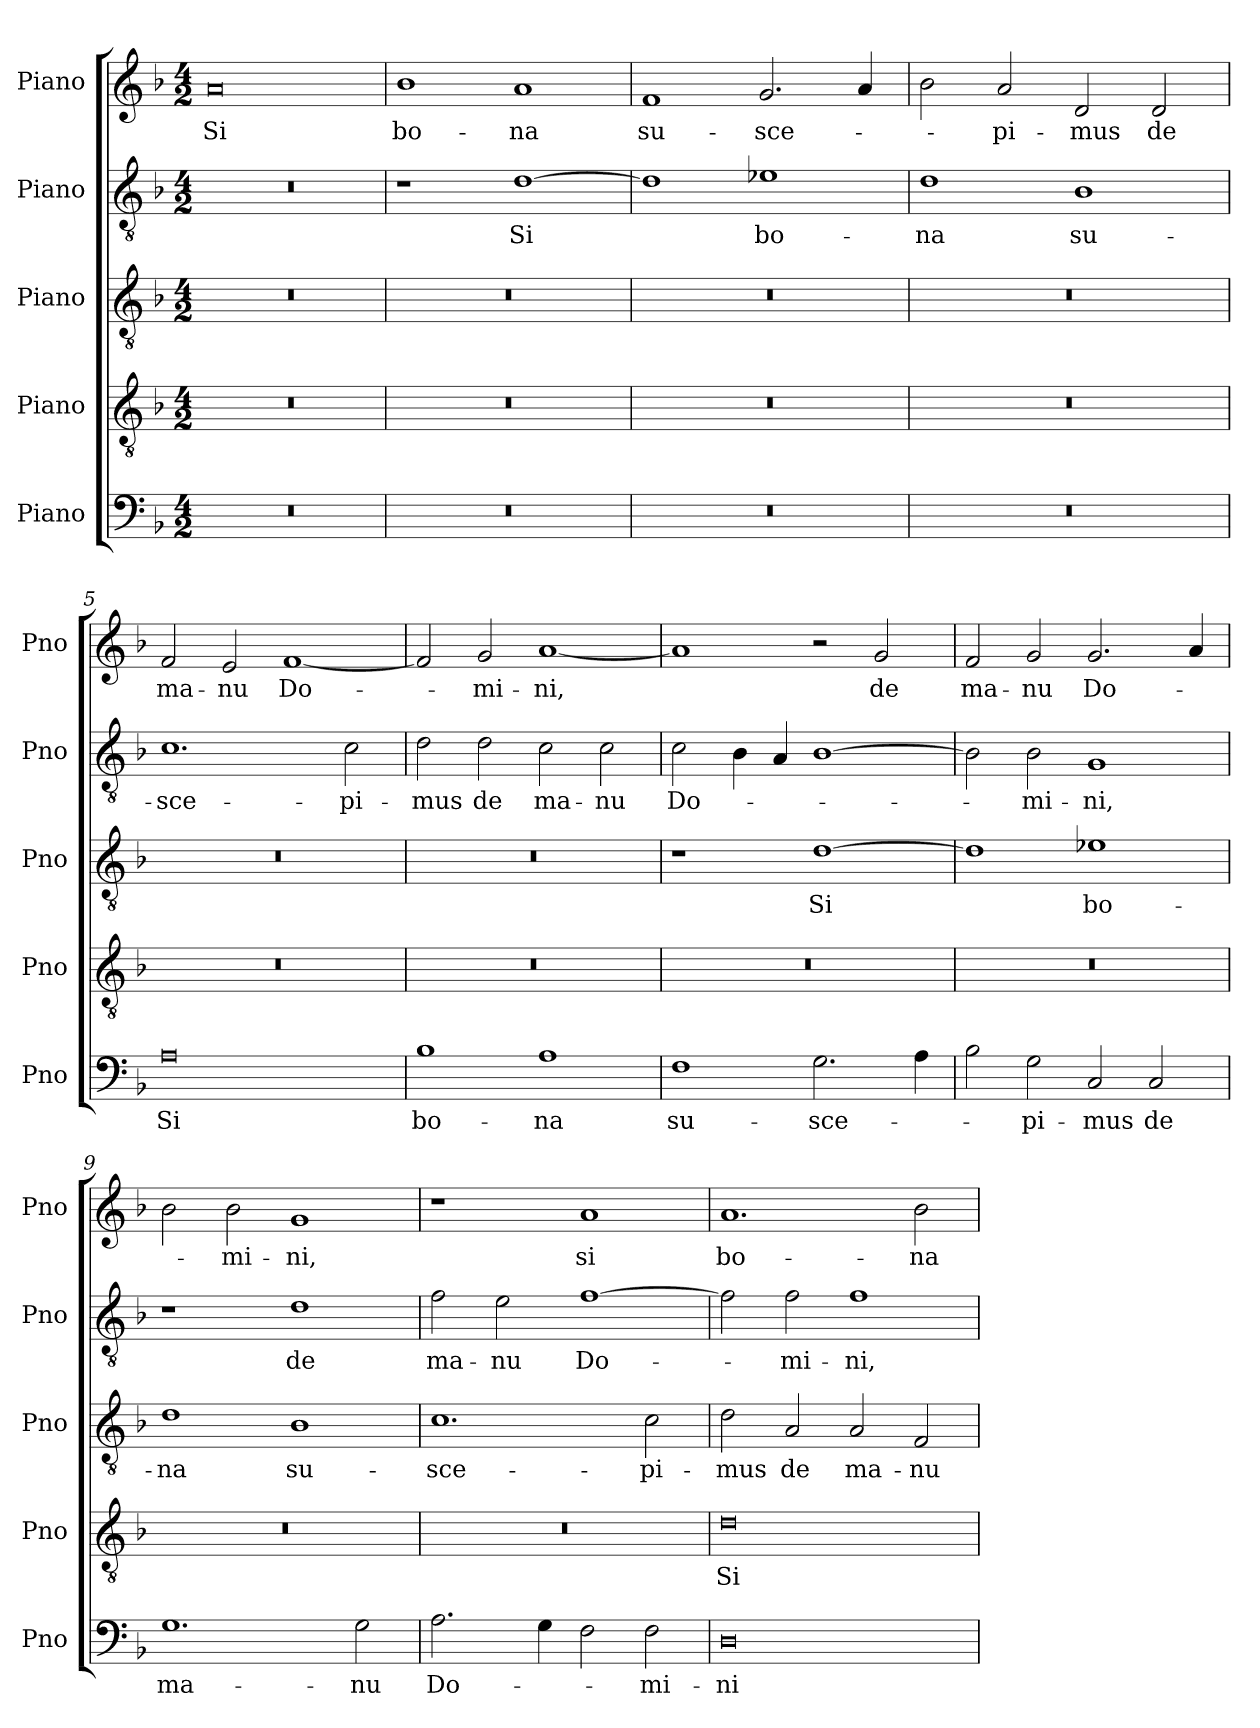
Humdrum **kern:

**kern	**text	**kern	**text	**kern	**text	**kern	**text	**kern	**text
*part5	*part5	*part4	*part4	*part3	*part3	*part2	*part2	*part1	*part1
*staff5	*staff5	*staff4	*staff4	*staff3	*staff3	*staff2	*staff2	*staff1	*staff1
*I"Piano	*	*I"Piano	*	*I"Piano	*	*I"Piano	*	*I"Piano	*
*I'Pno	*	*I'Pno	*	*I'Pno	*	*I'Pno	*	*I'Pno	*
*clefF4	*	*clefGv2	*	*clefGv2	*	*clefGv2	*	*clefG2	*
*k[b-]	*	*k[b-]	*	*k[b-]	*	*k[b-]	*	*k[b-]	*
*M4/2	*	*M4/2	*	*M4/2	*	*M4/2	*	*M4/2	*
=1	=1	=1	=1	=1	=1	=1	=1	=1	=1
0r	.	0r	.	0r	.	0r	.	0a	Si
=2	=2	=2	=2	=2	=2	=2	=2	=2	=2
0r	.	0r	.	0r	.	1r	.	1b-	bo-
.	.	.	.	.	.	[1d	Si	1a	-na
=3	=3	=3	=3	=3	=3	=3	=3	=3	=3
0r	.	0r	.	0r	.	1d]	.	1f	su­-
.	.	.	.	.	.	1e-X	bo-	2.g/	-sce­-
.	.	.	.	.	.	.	.	4a/	.
=4	=4	=4	=4	=4	=4	=4	=4	=4	=4
0r	.	0r	.	0r	.	1d	-na	2b-\	.
.	.	.	.	.	.	.	.	2a/	-pi-
.	.	.	.	.	.	1B-	su­-	2d/	-mus
.	.	.	.	.	.	.	.	2d/	de
=5	=5	=5	=5	=5	=5	=5	=5	=5	=5
0A	Si	0r	.	0r	.	1.c	-sce-	2f/	ma-
.	.	.	.	.	.	.	.	2e/	-nu
.	.	.	.	.	.	.	.	[1f	Do­-
.	.	.	.	.	.	2c\	-pi-	.	.
=6	=6	=6	=6	=6	=6	=6	=6	=6	=6
1B-	bo-	0r	.	0r	.	2d\	-mus	2f/]	.
.	.	.	.	.	.	2d\	de	2g/	-mi-
1A	-na	.	.	.	.	2c\	ma-	[1a	-ni,
.	.	.	.	.	.	2c\	-nu	.	.
=7	=7	=7	=7	=7	=7	=7	=7	=7	=7
1F	su­-	0r	.	1r	.	2c\	Do-	1a]	.
.	.	.	.	.	.	4B-\	.	.	.
.	.	.	.	.	.	4A/	.	.	.
2.G\	-sce-	.	.	[1d	Si	[1B-	.	2r	.
.	.	.	.	.	.	.	.	2g/	de
4A\	.	.	.	.	.	.	.	.	.
=8	=8	=8	=8	=8	=8	=8	=8	=8	=8
2B-\	.	0r	.	1d]	.	2B-\]	.	2f/	ma-
2G\	-pi-	.	.	.	.	2B-\	-mi-	2g/	-nu
2C/	-mus	.	.	1e-X	bo­-	1G	-ni,	2.g/	Do­-
2C/	de	.	.	.	.	.	.	.	.
.	.	.	.	.	.	.	.	4a/	.
!!LO:LB:g=z
=9	=9	=9	=9	=9	=9	=9	=9	=9	=9
1.G	ma­-	0r	.	1d	-na	1r	.	2b-\	.
.	.	.	.	.	.	.	.	2b-\	-mi-
.	.	.	.	1B-	su­-	1d	de	1g	-ni,
2G\	-nu	.	.	.	.	.	.	.	.
=10	=10	=10	=10	=10	=10	=10	=10	=10	=10
2.A\	Do­-	0r	.	1.c	-sce-	2f\	ma-	1r	.
.	.	.	.	.	.	2e\	-nu	.	.
4G\	.	.	.	.	.	.	.	.	.
2F\	.	.	.	.	.	[1f	Do-	1a	si
2F\	-mi­-	.	.	2c\	-pi-	.	.	.	.
=11	=11	=11	=11	=11	=11	=11	=11	=11	=11
0D	-ni	0d	Si	2d\	-mus	2f\]	.	1.a	bo-
.	.	.	.	2A/	de	2f\	-mi-	.	.
.	.	.	.	2A/	ma­-	1f	-ni,	.	.
.	.	.	.	2F/	-nu	.	.	2b-\	-na
=	=	=	=	=	=	=	=	=	=
*-	*-	*-	*-	*-	*-	*-	*-	*-	*-
